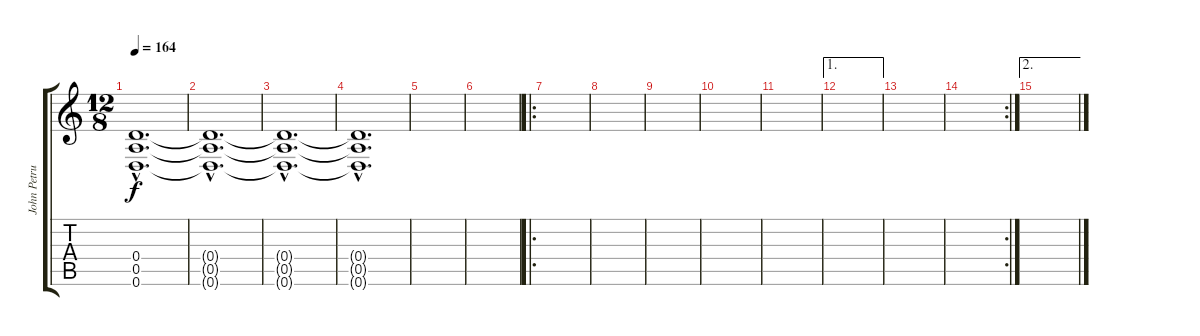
\track ("John Petrucci Drop-D " "John Petru") {instrument distortionguitar}
\staff {score tabs}
\tuning (E4 B3 G3 D3 A2 D2) {hide}
\ts (12 8)
\tempo 164
\clef g2
\ks c
(0.4{hac t} 0.5{hac t} 0.6{hac t}).1{d dy f} |
(0.4{hac t} 0.5{hac t} 0.6{hac t}).1{d} |
(0.4{hac t} 0.5{hac t} 0.6{hac t}).1{d} |
(0.4{hac t} 0.5{hac t} 0.6{hac t}).1{d} |
|
|
\ro
|
|
|
|
|
\ae 1
|
|
\rc 2
|
\ae 2
